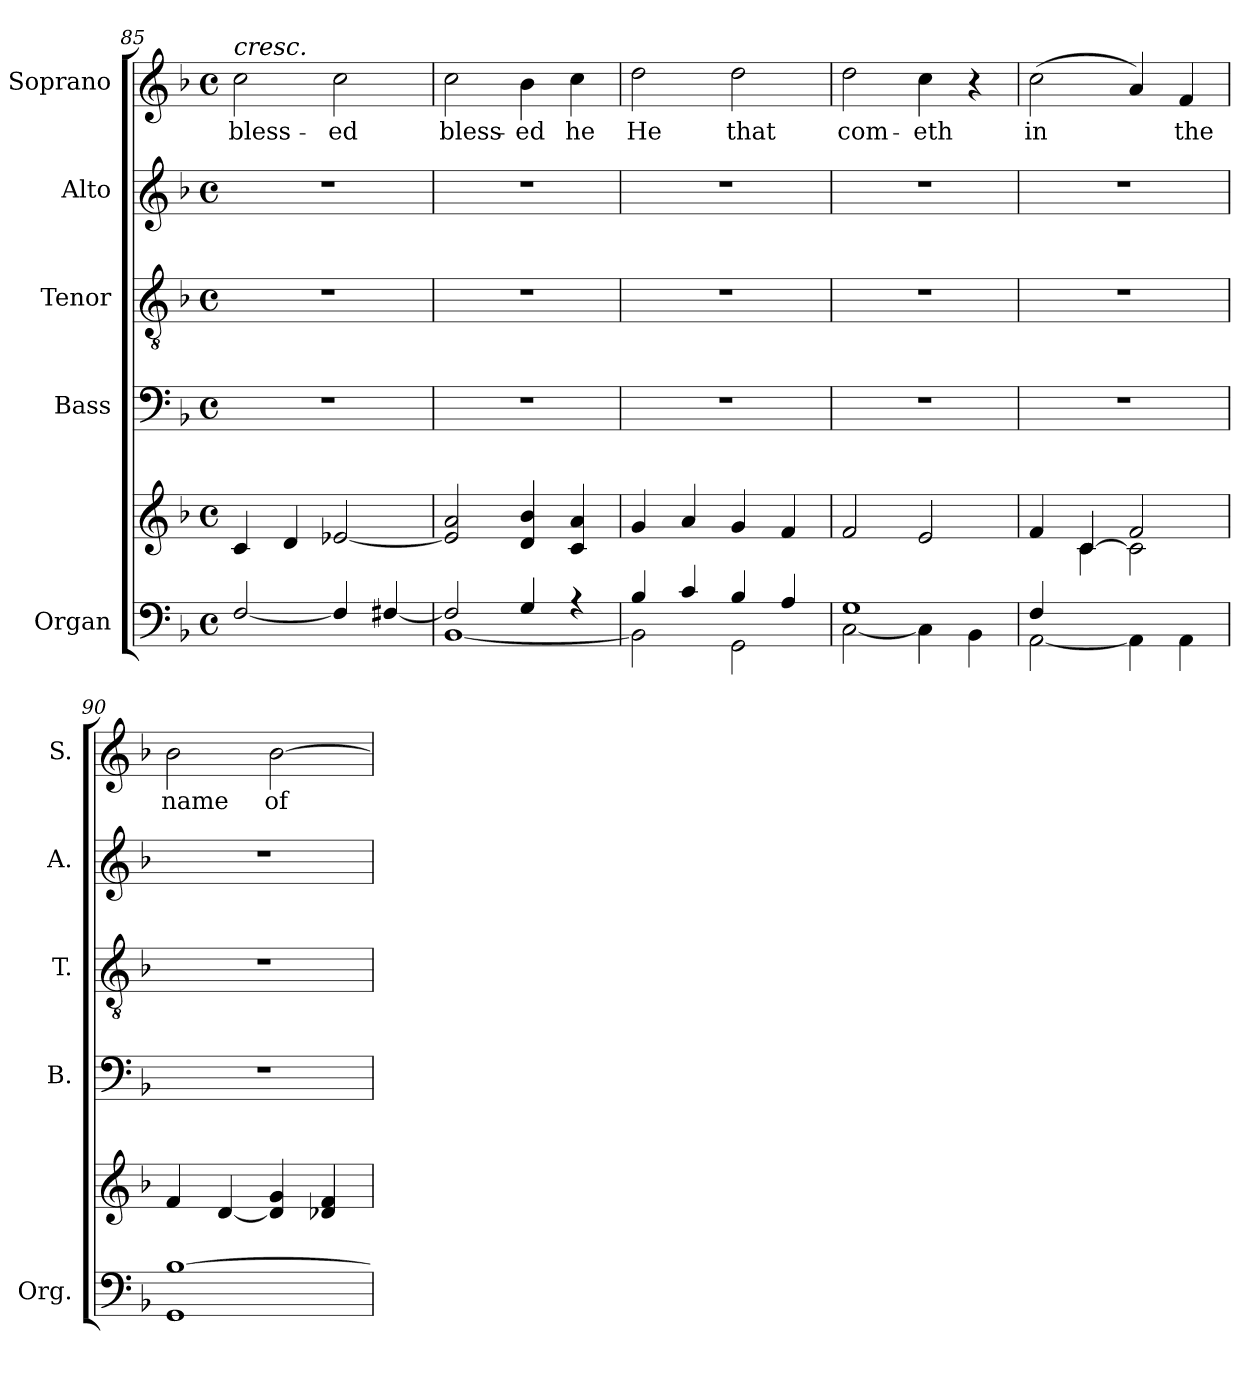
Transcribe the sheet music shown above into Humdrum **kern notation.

**kern	**kern	**kern	**kern	**kern	**kern	**text
*part5	*part5	*part4	*part3	*part2	*part1	*part1
*staff6	*staff5	*staff4	*staff3	*staff2	*staff1	*staff1
*I"Organ	*	*I"Bass	*I"Tenor	*I"Alto	*I"Soprano	*
*I'Org.	*	*I'B.	*I'T.	*I'A.	*I'S.	*
*clefF4	*clefG2	*clefF4	*clefGv2	*clefG2	*clefG2	*
*	*	*	*ITrd7c12	*	*	*
*k[b-]	*k[b-]	*k[b-]	*k[b-]	*k[b-]	*k[b-]	*
*F:	*F:	*F:	*F:	*F:	*F:	*
*M4/4	*M4/4	*M4/4	*M4/4	*M4/4	*M4/4	*
*met(c)	*met(c)	*met(c)	*met(c)	*met(c)	*met(c)	*
=85	=85	=85	=85	=85	=85	=85
!	!	!	!	!	!LO:TX:a:i:t=cresc.	!
!	!	!	!	!	!	!LO:LY:b:color=#000000
[<2Fi/	4ci/	1r	1r	1r	2cci\	bless-
.	4di/	.	.	.	.	.
!	!	!	!	!	!	!LO:LY:b:color=#000000
4Fi/]	[<2e-Xi/	.	.	.	2cci\	-ed
[<4F#Xi/	.	.	.	.	.	.
=86	=86	=86	=86	=86	=86	=86
*^	*	*	*	*	*	*
!	!	!	!	!	!	!	!LO:LY:b:color=#000000
2F#i/]	[<1BB-i	2e-i/] 2ai	1r	1r	1r	2cci\	bless-
!	!	!	!	!	!	!	!LO:LY:b:color=#000000
4Gi/	.	4di/ 4b-i	.	.	.	4b-i\	-ed
!	!	!	!	!	!	!	!LO:LY:b:color=#000000
4r	.	4ci/ 4ai	.	.	.	4cci\	he
!!LO:PB:g=z
=87	=87	=87	=87	=87	=87	=87	=87
!	!	!	!	!	!	!	!LO:LY:b:color=#000000
4B-i/	2BB-i\]	4gi/	1r	1r	1r	2ddi\	He
4ci/	.	4ai/	.	.	.	.	.
!	!	!	!	!	!	!	!LO:LY:b:color=#000000
4B-i/	2GGi\	4gi/	.	.	.	2ddi\	that
4Ai/	.	4fi/	.	.	.	.	.
=88	=88	=88	=88	=88	=88	=88	=88
!	!	!	!	!	!	!	!LO:LY:b:color=#000000
1Gi	[<2Ci\	2fi/	1r	1r	1r	2ddi\	com-
!	!	!	!	!	!	!	!LO:LY:b:color=#000000
.	4Ci\]	2ei/	.	.	.	4cci\	-eth
.	4BB-i\	.	.	.	.	4r	.
=89	=89	=89	=89	=89	=89	=89	=89
*	*	*^	*	*	*	*	*
!	!	!	!	!	!	!	!	!LO:LY:b:color=#000000
4Fi/	[<2AAi\	4fi/	4ryy	1r	1r	1r	(2cci\	in
2.ryy	.	[>4ci/	4ci\	.	.	.	.	.
.	4AAi\]	2fi/	2ci\]	.	.	.	4ai/)	.
!	!	!	!	!	!	!	!	!LO:LY:b:color=#000000
.	4AAi\	.	.	.	.	.	4fi/	the
*	*	*v	*v	*	*	*	*	*
=90	=90	=90	=90	=90	=90	=90	=90
!	!	!	!	!	!	!	!LO:LY:b:color=#000000
[>1B-i	1GGi	4fi/	1r	1r	1r	2b-i\	name
.	.	[<4di/	.	.	.	.	.
!	!	!	!	!	!	!	!LO:LY:b:color=#000000
.	.	4di/] 4gi	.	.	.	[>2b-i\	of
.	.	4d-Xi/ 4fi	.	.	.	.	.
*v	*v	*	*	*	*	*	*
=	=	=	=	=	=	=
*-	*-	*-	*-	*-	*-	*-
